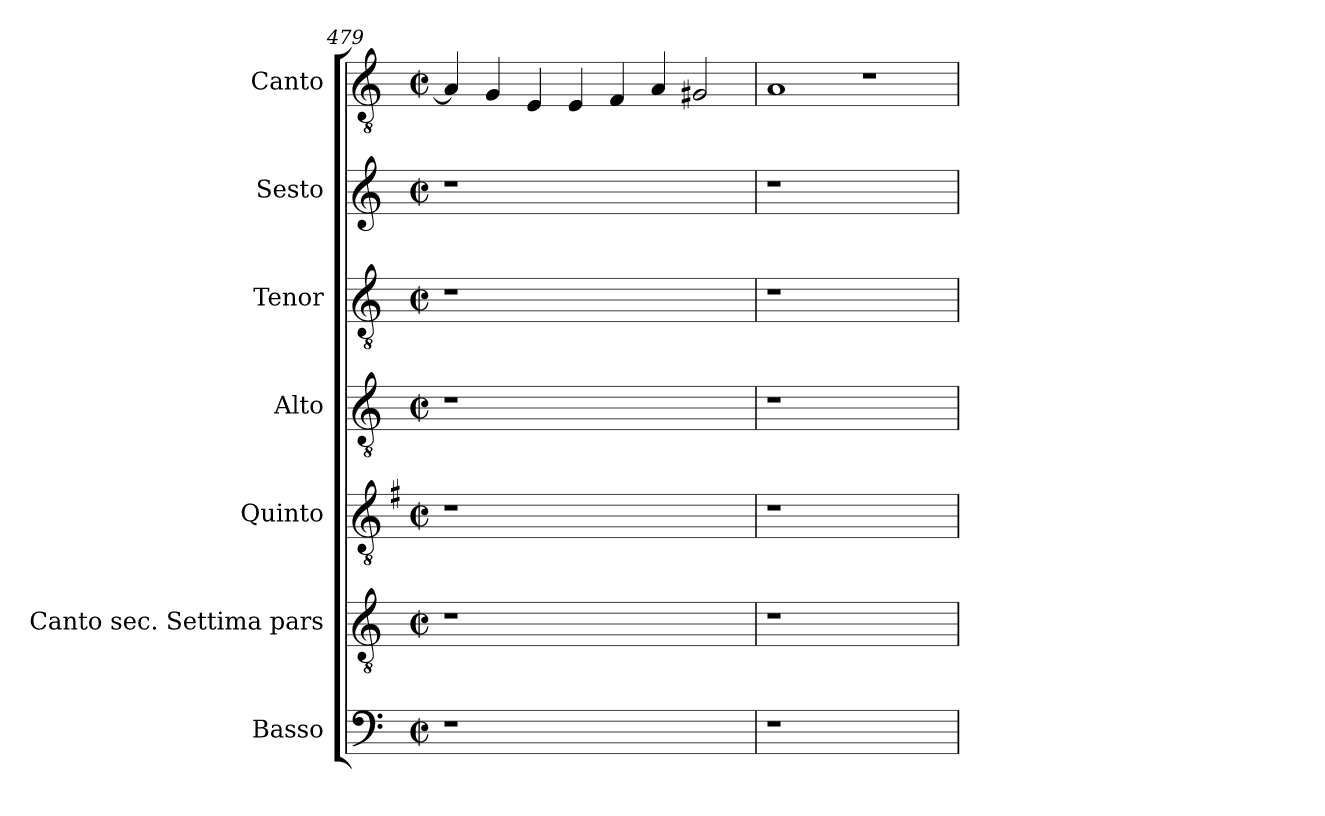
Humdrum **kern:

**kern	**kern	**kern	**kern	**kern	**kern	**kern
*part7	*part6	*part5	*part4	*part3	*part2	*part1
*staff7	*staff6	*staff5	*staff4	*staff3	*staff2	*staff1
*I"Basso	*I"Canto sec. Settima pars	*I"Quinto	*I"Alto	*I"Tenor	*I"Sesto	*I"Canto
*	*	*I'Quinto	*I'Alto	*I'Tenor	*I'Sesto	*I'Canto
*clefF4	*clefGv2	*clefGv2	*clefGv2	*clefGv2	*clefG2	*clefGv2
*k[]	*k[]	*k[f#]	*k[]	*k[]	*k[]	*k[]
*C:	*C:	*G:	*C:	*C:	*C:	*C:
*M2/2	*M2/2	*M2/2	*M2/2	*M2/2	*M2/2	*M2/2
*met(c|)	*met(c|)	*met(c|)	*met(c|)	*met(c|)	*met(c|)	*met(c|)
=479	=479	=479	=479	=479	=479	=479
1r	1r	1r	1r	1r	1r	4A/]
.	.	.	.	.	.	4G/
.	.	.	.	.	.	4E/
.	.	.	.	.	.	4E/
1ryy	1ryy	1ryy	1ryy	1ryy	1ryy	4F/
.	.	.	.	.	.	4A/
.	.	.	.	.	.	2G#X/
=480	=480	=480	=480	=480	=480	=480
1r	1r	1r	1r	1r	1r	1A
1ryy	1ryy	1ryy	1ryy	1ryy	1ryy	1r
=	=	=	=	=	=	=
*-	*-	*-	*-	*-	*-	*-
